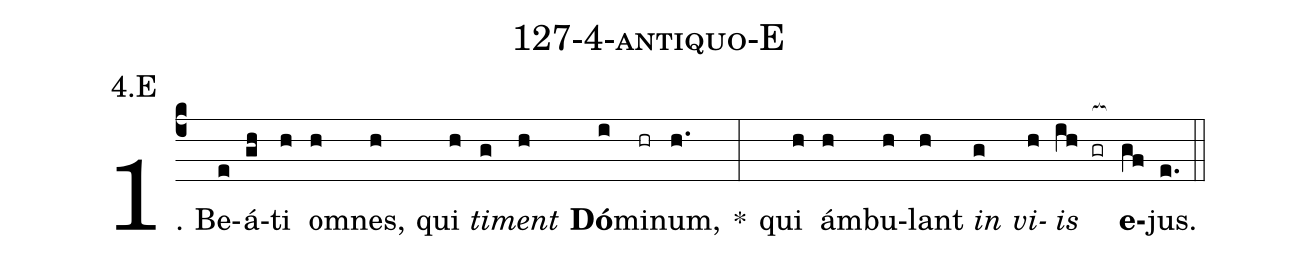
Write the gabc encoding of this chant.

name: 127-4-antiquo-E;
annotation: 4.E;
%%
(c4)1. Be(e)á(gh)ti(h) om(h)nes,(h) qui(h) <i>ti</i>(g)<i>ment</i>(h) <b>Dó</b>(i)mi(hr)num,(h.) *(:) qui(h) ám(h)bu(h)lant(h) <i>in</i>(g) <i>vi</i>(h)<i>is</i>(ih gr[ocb:1{]) <b>e</b>(gf[ocb:0}])jus.(e.) (::)
